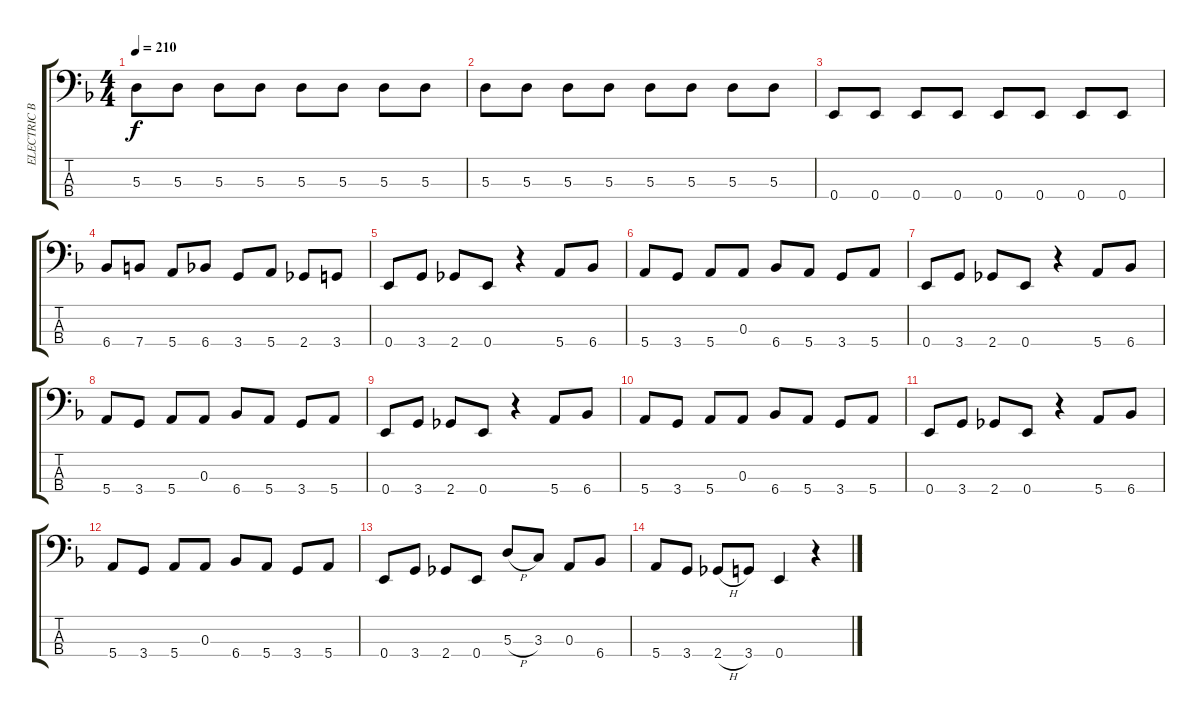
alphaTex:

\track ("ELECTRIC BASS" "ELECTRIC B") {instrument electricbassfinger}
\staff {score tabs}
\tuning (G2 D2 A1 E1) {hide}
\ts (4 4)
\tempo 210
\clef f4
\ks f
5.3.8{dy f} 5.3.8 5.3.8 5.3.8 5.3.8 5.3.8 5.3.8 5.3.8 |
5.3.8 5.3.8 5.3.8 5.3.8 5.3.8 5.3.8 5.3.8 5.3.8 |
0.4.8 0.4.8 0.4.8 0.4.8 0.4.8 0.4.8 0.4.8 0.4.8 |
6.4.8 7.4.8 5.4.8 6.4.8 3.4.8 5.4.8 2.4.8 3.4.8 |
0.4.8 3.4.8 2.4.8 0.4.8 r.4 5.4.8 6.4.8 |
5.4.8 3.4.8 5.4.8 0.3.8 6.4.8 5.4.8 3.4.8 5.4.8 |
0.4.8 3.4.8 2.4.8 0.4.8 r.4 5.4.8 6.4.8 |
5.4.8 3.4.8 5.4.8 0.3.8 6.4.8 5.4.8 3.4.8 5.4.8 |
0.4.8 3.4.8 2.4.8 0.4.8 r.4 5.4.8 6.4.8 |
5.4.8 3.4.8 5.4.8 0.3.8 6.4.8 5.4.8 3.4.8 5.4.8 |
0.4.8 3.4.8 2.4.8 0.4.8 r.4 5.4.8 6.4.8 |
5.4.8 3.4.8 5.4.8 0.3.8 6.4.8 5.4.8 3.4.8 5.4.8 |
0.4.8 3.4.8 2.4.8 0.4.8 5.3{h}.8 3.3.8 0.3.8 6.4.8 |
5.4.8 3.4.8 2.4{h}.8 3.4.8 0.4.4 r.4
